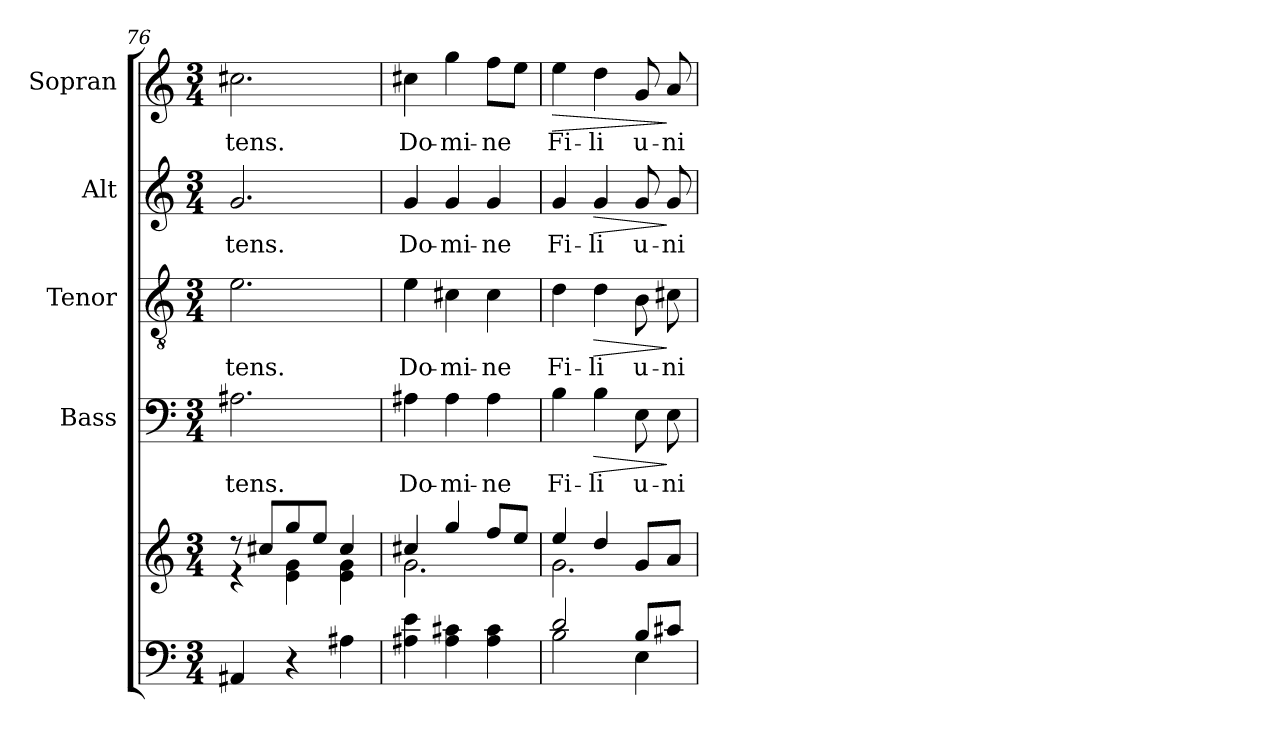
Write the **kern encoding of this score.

**kern	**kern	**kern	**text	**dynam	**kern	**text	**dynam	**kern	**text	**dynam	**kern	**text	**dynam
*part5	*part5	*part4	*part4	*part4	*part3	*part3	*part3	*part2	*part2	*part2	*part1	*part1	*part1
*staff6	*staff5	*staff4	*staff4	*staff4	*staff3	*staff3	*staff3	*staff2	*staff2	*staff2	*staff1	*staff1	*staff1
*	*	*I"Bass	*	*	*I"Tenor	*	*	*I"Alt	*	*	*I"Sopran	*	*
*	*	*I'B.	*	*	*I'T.	*	*	*I'A.	*	*	*I'S.	*	*
!!LO:PB:g=z
*clefF4	*clefG2	*clefF4	*	*	*clefGv2	*	*	*clefG2	*	*	*clefG2	*	*
*k[]	*k[]	*k[]	*	*	*k[]	*	*	*k[]	*	*	*k[]	*	*
*C:	*C:	*C:	*	*	*C:	*	*	*C:	*	*	*C:	*	*
*M3/4	*M3/4	*M3/4	*	*	*M3/4	*	*	*M3/4	*	*	*M3/4	*	*
=76	=76	=76	=76	=76	=76	=76	=76	=76	=76	=76	=76	=76	=76
*	*^	*	*	*	*	*	*	*	*	*	*	*	*
!	!	!	!	!LO:LY:b	!	!	!LO:LY:b	!	!	!LO:LY:b	!	!	!LO:LY:b	!
4AA#X/	8rdd	4re	2.A#X\	-tens.	.	2.e\	-tens.	.	2.g/	-tens.	.	2.cc#X\	-tens.	.
.	8cc#X/L	.	.	.	.	.	.	.	.	.	.	.	.	.
4r	8gg/	4e\ 4g\	.	.	.	.	.	.	.	.	.	.	.	.
.	8ee/J	.	.	.	.	.	.	.	.	.	.	.	.	.
4A#X\	4cc#/	4e\ 4g\	.	.	.	.	.	.	.	.	.	.	.	.
=77	=77	=77	=77	=77	=77	=77	=77	=77	=77	=77	=77	=77	=77	=77
!	!	!	!	!LO:LY:b	!	!	!LO:LY:b	!	!	!LO:LY:b	!	!	!LO:LY:b	!
4A#X\ 4e\	4cc#X/	2.g\	4A#X\	Do-	.	4e\	Do-	.	4g/	Do-	.	4cc#X\	Do-	.
!	!	!	!	!LO:LY:b	!	!	!LO:LY:b	!	!	!LO:LY:b	!	!	!LO:LY:b	!
4A#\ 4c#X\	4gg/	.	4A#\	-mi-	.	4c#X\	-mi-	.	4g/	-mi-	.	4gg\	-mi-	.
!	!	!	!	!LO:LY:b	!	!	!LO:LY:b	!	!	!LO:LY:b	!	!	!LO:LY:b	!
4A#\ 4c#\	8ff/L	.	4A#\	-ne	.	4c#\	-ne	.	4g/	-ne	.	8ff\L	-ne	.
.	8ee/J	.	.	.	.	.	.	.	.	.	.	8ee\J	.	.
=78	=78	=78	=78	=78	=78	=78	=78	=78	=78	=78	=78	=78	=78	=78
*^	*	*	*	*	*	*	*	*	*	*	*	*	*	*
!	!	!	!	!	!LO:LY:b	!	!	!LO:LY:b	!	!	!LO:LY:b	!	!	!LO:LY:b	!LO:HP:b
2d/	2B\	4ee/	2.g\	4B\	Fi-	.	4d\	Fi-	.	4g/	Fi-	.	4ee\	Fi-	>
!	!	!	!	!	!LO:LY:b	!LO:HP:b	!	!LO:LY:b	!LO:HP:b	!	!LO:LY:b	!LO:HP:b	!	!LO:LY:b	!
.	.	4dd/	.	4B\	-li	>	4d\	-li	>	4g/	-li	>	4dd\	-li	.
!	!	!	!	!	!LO:LY:b	!	!	!LO:LY:b	!	!	!LO:LY:b	!	!	!LO:LY:b	!
8B/L	4E\	8g/L	.	8E\	u-	.	8B\	u-	.	8g/	u-	.	8g/	u-	.
!	!	!	!	!	!LO:LY:b	!	!	!LO:LY:b	!	!	!LO:LY:b	!	!	!LO:LY:b	!
8c#X/J	.	8a/J	.	8E\	-ni-	]	8c#X\	-ni-	]	8g/	-ni-	]	8a/	-ni-	]
*v	*v	*	*	*	*	*	*	*	*	*	*	*	*	*	*
*	*v	*v	*	*	*	*	*	*	*	*	*	*	*	*
=	=	=	=	=	=	=	=	=	=	=	=	=	=
*-	*-	*-	*-	*-	*-	*-	*-	*-	*-	*-	*-	*-	*-
